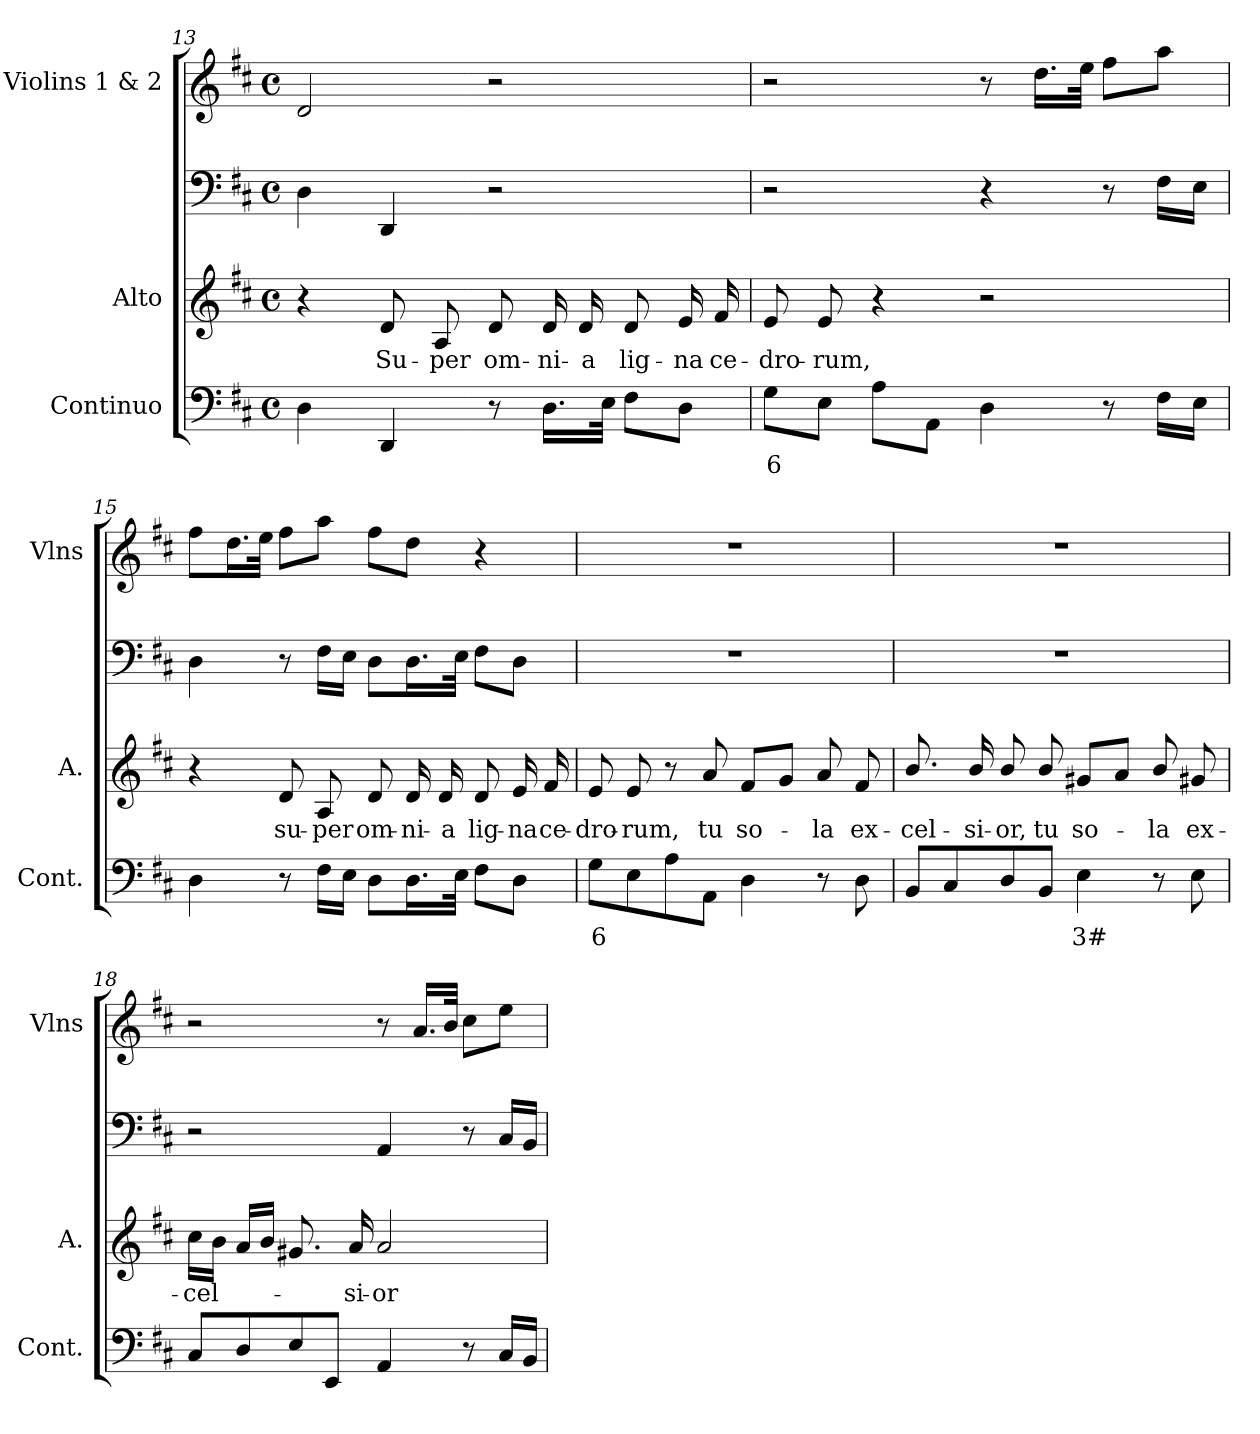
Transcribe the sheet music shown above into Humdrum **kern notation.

**kern	**text	**kern	**text	**kern	**kern
*part4	*part4	*part3	*part3	*part2	*part1
*staff4	*staff4	*staff3	*staff3	*staff2	*staff1
*I"Continuo	*	*I"Alto	*	*I""Aco'to a los violines"	*I"Violins 1 & 2
*I'Cont.	*	*I'A.	*	*	*I'Vlns
!!LO:LB:g=z
*clefF4	*	*clefG2	*	*clefF4	*clefG2
*k[f#c#]	*	*k[f#c#]	*	*k[f#c#]	*k[f#c#]
*D:	*	*D:	*	*D:	*D:
*M4/4	*	*M4/4	*	*M4/4	*M4/4
*met(c)	*	*met(c)	*	*met(c)	*met(c)
=13	=13	=13	=13	=13	=13
4Di\	.	4r	.	4Di\	2di/
!	!	!	!LO:LY:b:color=#000000	!	!
4DDi/	.	8di/	Su-	4DDi/	.
!	!	!	!LO:LY:b:color=#000000	!	!
.	.	8Ai/	-per	.	.
!	!	!	!LO:LY:b:color=#000000	!	!
8r	.	8di/	om-	2r	2r
!	!	!	!LO:LY:b:color=#000000	!	!
16.Di\LL	.	16di/	-ni-	.	.
!	!	!	!LO:LY:b:color=#000000	!	!
.	.	16di/	-a	.	.
32Ei\JJk	.	.	.	.	.
!	!	!	!LO:LY:b:color=#000000	!	!
8F#i\L	.	8di/	lig-	.	.
!	!	!	!LO:LY:b:color=#000000	!	!
8Di\J	.	16ei/	-na	.	.
!	!	!	!LO:LY:b:color=#000000	!	!
.	.	16f#i/	ce-	.	.
=14	=14	=14	=14	=14	=14
!	!LO:LY:b:color=#000000	!	!	!	!
!	!	!	!LO:LY:b:color=#000000	!	!
8Gi\L	6	8ei/	-dro-	2r	2r
!	!	!	!LO:LY:b:color=#000000	!	!
8Ei\J	.	8ei/	-rum,	.	.
8Ai\L	.	4r	.	.	.
8AAi\J	.	.	.	.	.
4Di\	.	2r	.	4r	8r
.	.	.	.	.	16.ddi\LL
.	.	.	.	.	32eei\JJk
8r	.	.	.	8r	8ff#i\L
16F#i\LL	.	.	.	16F#i\LL	8aai\J
16Ei\JJ	.	.	.	16Ei\JJ	.
=15	=15	=15	=15	=15	=15
4Di\	.	4r	.	4Di\	8ff#i\L
.	.	.	.	.	16.ddi\L
.	.	.	.	.	32eei\JJk
!	!	!	!LO:LY:b:color=#000000	!	!
8r	.	8di/	su-	8r	8ff#i\L
!	!	!	!LO:LY:b:color=#000000	!	!
16F#i\LL	.	8Ai/	-per	16F#i\LL	8aai\J
16Ei\JJ	.	.	.	16Ei\JJ	.
!	!	!	!LO:LY:b:color=#000000	!	!
8Di\L	.	8di/	om-	8Di\L	8ff#i\L
!	!	!	!LO:LY:b:color=#000000	!	!
16.Di\L	.	16di/	-ni-	16.Di\L	8ddi\J
!	!	!	!LO:LY:b:color=#000000	!	!
.	.	16di/	-a	.	.
32Ei\JJk	.	.	.	32Ei\JJk	.
!	!	!	!LO:LY:b:color=#000000	!	!
8F#i\L	.	8di/	lig-	8F#i\L	4r
!	!	!	!LO:LY:b:color=#000000	!	!
8Di\J	.	16ei/	-na	8Di\J	.
!	!	!	!LO:LY:b:color=#000000	!	!
.	.	16f#i/	ce-	.	.
=16	=16	=16	=16	=16	=16
!	!LO:LY:b:color=#000000	!	!	!	!
!	!	!	!LO:LY:b:color=#000000	!	!
8Gi\L	6	8ei/	-dro-	1r	1r
!	!	!	!LO:LY:b:color=#000000	!	!
8Ei\	.	8ei/	-rum,	.	.
8Ai\	.	8r	.	.	.
!	!	!	!LO:LY:b:color=#000000	!	!
8AAi\J	.	8ai/	tu	.	.
!	!	!	!LO:LY:b:color=#000000	!	!
4Di\	.	8f#i/L	so-	.	.
.	.	8gi/J	.	.	.
!	!	!	!LO:LY:b:color=#000000	!	!
8r	.	8ai/	-la	.	.
!	!	!	!LO:LY:b:color=#000000	!	!
8Di\	.	8f#i/	ex-	.	.
!!LO:PB:g=z
=17	=17	=17	=17	=17	=17
!	!	!	!LO:LY:b:color=#000000	!	!
8BBi/L	.	8.bi/	-cel-	1r	1r
8C#i/	.	.	.	.	.
!	!	!	!LO:LY:b:color=#000000	!	!
.	.	16bi/	-si-	.	.
!	!	!	!LO:LY:b:color=#000000	!	!
8Di/	.	8bi/	-or,	.	.
!	!	!	!LO:LY:b:color=#000000	!	!
8BBi/J	.	8bi/	tu	.	.
!	!LO:LY:b:color=#000000	!	!	!	!
!	!	!	!LO:LY:b:color=#000000	!	!
4Ei\	3#	8g#Xi/L	so-	.	.
.	.	8ai/J	.	.	.
!	!	!	!LO:LY:b:color=#000000	!	!
8r	.	8bi/	-la	.	.
!	!	!	!LO:LY:b:color=#000000	!	!
8Ei\	.	8g#Xi/	ex-	.	.
=18	=18	=18	=18	=18	=18
!	!	!	!LO:LY:b:color=#000000	!	!
8C#i/L	.	16cc#i\LL	-cel-	2r	2r
.	.	16bi\JJ	.	.	.
8Di/	.	16ai/LL	.	.	.
.	.	16bi/JJ	.	.	.
8Ei/	.	8.g#Xi/	.	.	.
8EEi/J	.	.	.	.	.
!	!	!	!LO:LY:b:color=#000000	!	!
.	.	16ai/	-si-	.	.
!	!	!	!LO:LY:b:color=#000000	!	!
4AAi/	.	2ai/	-or	4AAi/	8r
.	.	.	.	.	16.ai/LL
.	.	.	.	.	32bi/JJk
8r	.	.	.	8r	8cc#i\L
16C#i/LL	.	.	.	16C#i/LL	8eei\J
16BBi/JJ	.	.	.	16BBi/JJ	.
=	=	=	=	=	=
*-	*-	*-	*-	*-	*-
